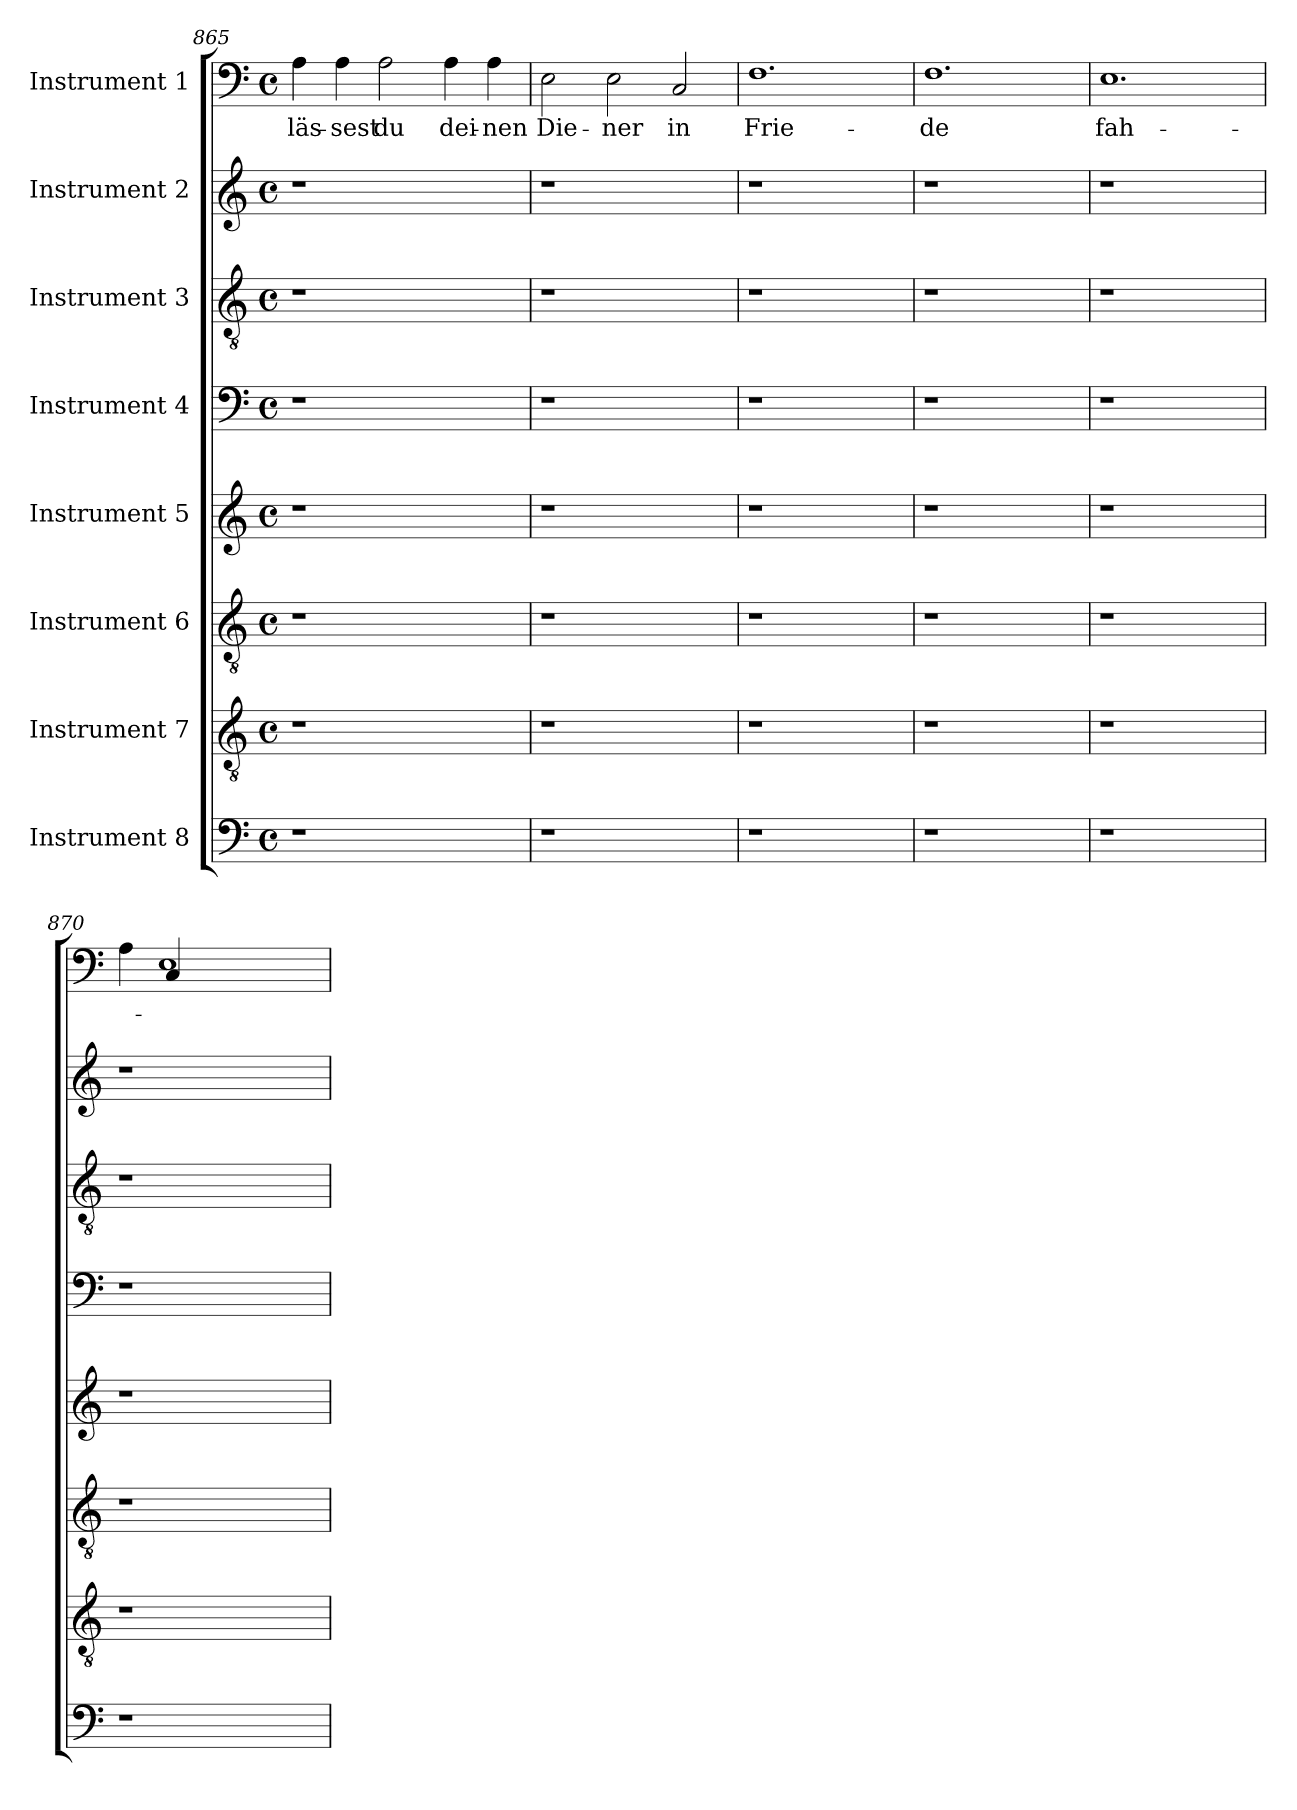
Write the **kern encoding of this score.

**kern	**kern	**kern	**kern	**kern	**kern	**kern	**kern	**text
*part8	*part7	*part6	*part5	*part4	*part3	*part2	*part1	*part1
*staff8	*staff7	*staff6	*staff5	*staff4	*staff3	*staff2	*staff1	*staff1
*I"Instrument 8	*I"Instrument 7	*I"Instrument 6	*I"Instrument 5	*I"Instrument 4	*I"Instrument 3	*I"Instrument 2	*I"Instrument 1	*
*clefF4	*clefGv2	*clefGv2	*clefG2	*clefF4	*clefGv2	*clefG2	*clefF4	*
*M4/4	*M4/4	*M4/4	*M4/4	*M4/4	*M4/4	*M4/4	*M4/4	*
*met(c)	*met(c)	*met(c)	*met(c)	*met(c)	*met(c)	*met(c)	*met(c)	*
=865	=865	=865	=865	=865	=865	=865	=865	=865
!	!	!	!	!	!	!	!	!LO:LY:b
1r	1r	1r	1r	1r	1r	1r	4A\	läs-
!	!	!	!	!	!	!	!	!LO:LY:b:cj
.	.	.	.	.	.	.	4A\	-sest
!	!	!	!	!	!	!	!	!LO:LY:b:cj
.	.	.	.	.	.	.	2A\	du
!	!	!	!	!	!	!	!	!LO:LY:b
2ryy	2ryy	2ryy	2ryy	2ryy	2ryy	2ryy	4A\	dei-
!	!	!	!	!	!	!	!	!LO:LY:b:rj
.	.	.	.	.	.	.	4A\	-nen
=866	=866	=866	=866	=866	=866	=866	=866	=866
!	!	!	!	!	!	!	!	!LO:LY:b
1r	1r	1r	1r	1r	1r	1r	2E\	Die-
!	!	!	!	!	!	!	!	!LO:LY:b:rj
.	.	.	.	.	.	.	2E\	-ner
!	!	!	!	!	!	!	!	!LO:LY:b:cj
2ryy	2ryy	2ryy	2ryy	2ryy	2ryy	2ryy	2C/	in
=867	=867	=867	=867	=867	=867	=867	=867	=867
!	!	!	!	!	!	!	!	!LO:LY:b:cj
1r	1r	1r	1r	1r	1r	1r	1.F	Frie-
2ryy	2ryy	2ryy	2ryy	2ryy	2ryy	2ryy	.	.
=868	=868	=868	=868	=868	=868	=868	=868	=868
!	!	!	!	!	!	!	!	!LO:LY:b:cj
1r	1r	1r	1r	1r	1r	1r	1.F	-de
2ryy	2ryy	2ryy	2ryy	2ryy	2ryy	2ryy	.	.
=869	=869	=869	=869	=869	=869	=869	=869	=869
!	!	!	!	!	!	!	!	!LO:LY:b:cj
1r	1r	1r	1r	1r	1r	1r	1.E	fah-
2ryy	2ryy	2ryy	2ryy	2ryy	2ryy	2ryy	.	.
=870	=870	=870	=870	=870	=870	=870	=870	=870
*	*	*	*	*	*	*	*^	*
1r	1r	1r	1r	1r	1r	1r	4A\	4ryy	.
.	.	.	.	.	.	.	4C/	1E	.
.	.	.	.	.	.	.	2.ryy	.	.
4ryy	4ryy	4ryy	4ryy	4ryy	4ryy	4ryy	.	.	.
*	*	*	*	*	*	*	*v	*v	*
=	=	=	=	=	=	=	=	=
*-	*-	*-	*-	*-	*-	*-	*-	*-
